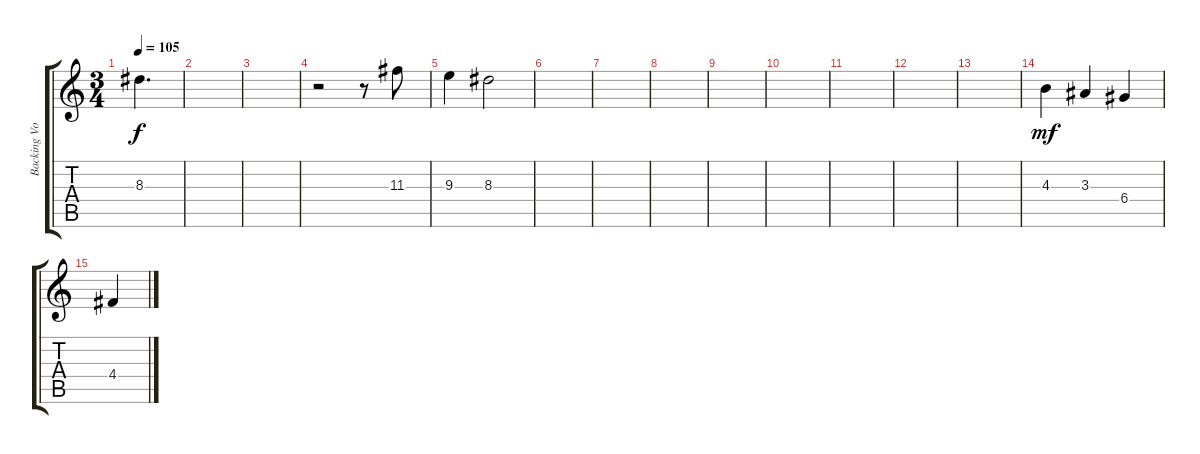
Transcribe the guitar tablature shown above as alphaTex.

\track ("Backing Vocals" "Backing Vo") {instrument contrabass}
\staff {score tabs}
\tuning (E4 B3 G3 D3 A2 E2) {hide}
\ts (3 4)
\tempo 105
\clef g2
\ks c
8.3.4{d dy f} |
|
|
r.2 r.8 11.3.8 |
9.3.4 8.3.2 |
|
|
|
|
|
|
|
|
4.3.4{dy mf} 3.3.4 6.4.4 |
4.4.4
